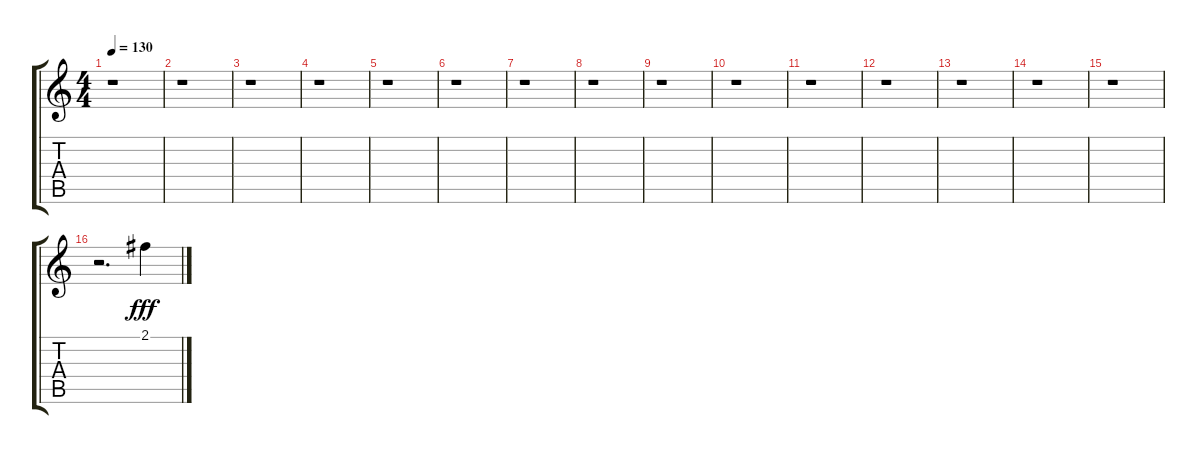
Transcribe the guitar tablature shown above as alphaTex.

\track "" {instrument overdrivenguitar}
\staff {score tabs}
\tuning (E4 B3 G3 D3 A2 E2) {hide}
\ts (4 4)
\tempo 130
\clef g2
\ks c
r.1{dy f} |
r.1 |
r.1 |
r.1 |
r.1 |
r.1 |
r.1 |
r.1 |
r.1 |
r.1 |
r.1 |
r.1 |
r.1 |
r.1 |
r.1 |
r.2{d} 2.1.4{dy fff}
